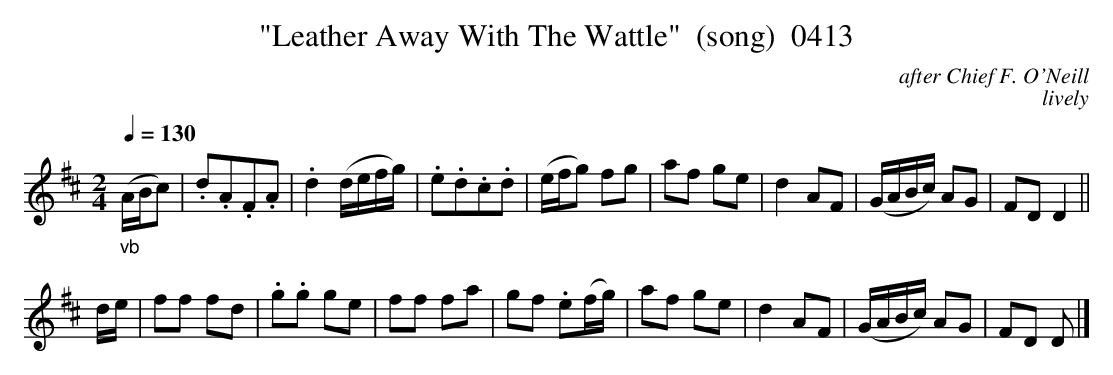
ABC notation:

X:1
T:"Leather Away With The Wattle"  (song)  0413
C:after Chief F. O'Neill
C:lively
Q:1/4=130
M:2/4
L:1/16
K:D
"_vb"(ABc2)|.d2.A2.F2.A2|.d4(defg)|.e2.d2.c2.d2|(efg2) f2g2|a2f2 g2e2|d4A2F2|(GABc) A2G2|F2D2 D4||
de|f2f2 f2d2|.g2.g2 g2e2|f2f2 f2a2|g2f2 .e2(fg)|a2f2 g2e2|d4A2F2|(GABc) A2G2|F2D2 D2 |]
